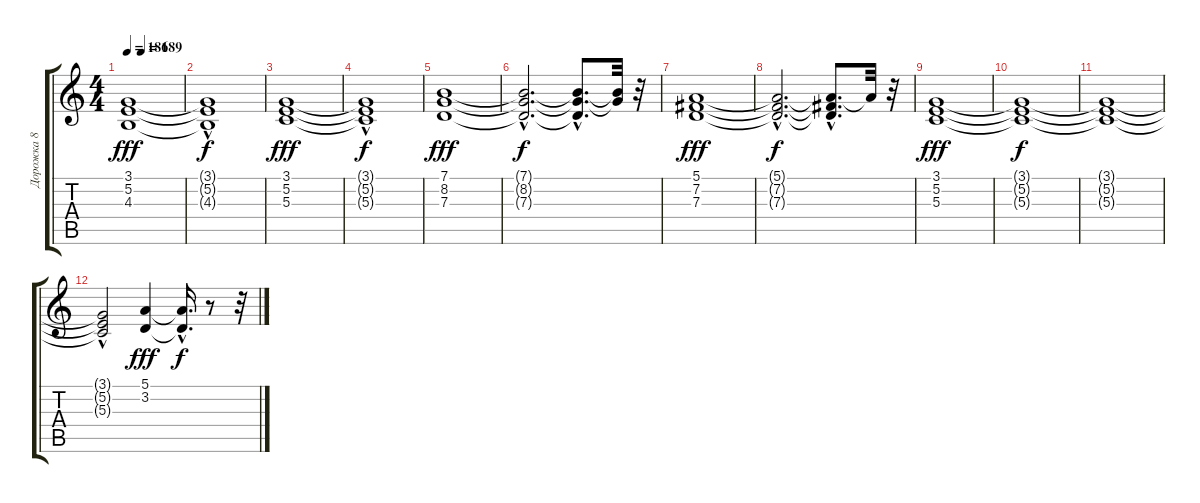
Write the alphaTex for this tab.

\track ("Дорожка 8" "Дорожка 8") {instrument synthstrings1}
\staff {score tabs}
\tuning (E4 B3 G3 D3 A2 E2) {hide}
\ts (4 4)
\tempo 186
\tempo (189 0.25)
\clef g2
\ks c
(3.1 5.2 4.3).1{dy fff} |
(3.1{hac t} 5.2{hac t} 4.3{t}).1{dy f} |
(3.1 5.2 5.3).1{dy fff} |
(3.1{hac t} 5.2{hac t} 5.3{t}).1{dy f} |
(7.1 8.2 7.3).1{dy fff} |
(7.1{hac t} 8.2{hac t} 7.3{hac t}).2{d dy f} (7.1{hac t} 8.2{hac t} 7.3{t}).8{d} (7.1{t} 8.2{t}).32 r.32 |
(5.1 7.2 7.3).1{dy fff} |
(5.1{hac t} 7.2{hac t} 7.3{hac t}).2{d dy f} (5.1{hac t} 7.2{t} 7.3{t}).8{d} 5.1{t}.32 r.32 |
(3.1 5.2 5.3).1{dy fff} |
(3.1{t} 5.2{t} 5.3{t}).1{dy f} |
(3.1{t} 5.2{t} 5.3{t}).1 |
(3.1{hac t} 5.2{hac t} 5.3{t}).2 (5.1 3.2).4{dy fff} (5.1{t} 3.2{hac t}).16{d dy f} r.8 r.32
